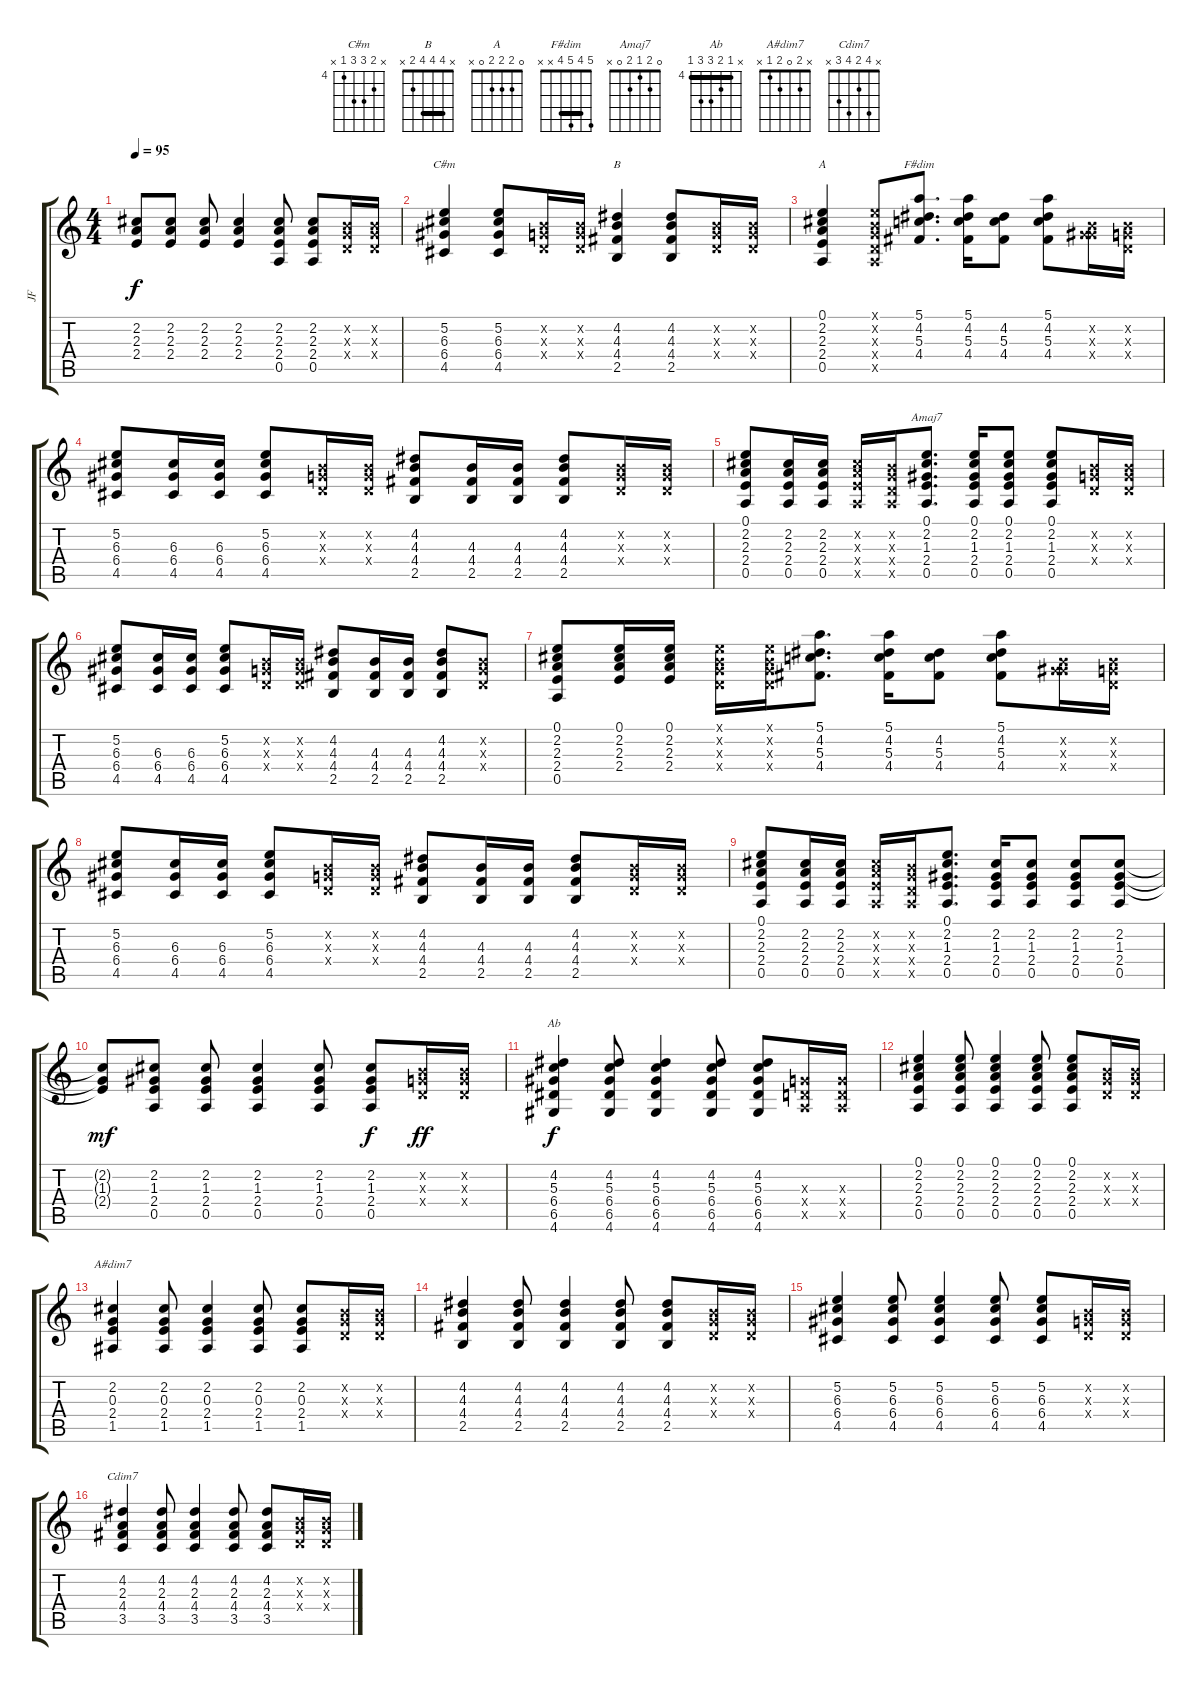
\track ("JF" "JF") {instrument acousticguitarsteel}
\staff {score tabs}
\tuning (E4 B3 G3 D3 A2 E2) {hide}
\chord ("C#m" x 5 6 6 4 x) {firstfret 4}
\chord ("B" x 4 4 4 2 x) {barre 4}
\chord ("A" 0 2 2 2 0 x)
\chord ("F#dim" 5 4 5 4 x x) {barre 4}
\chord ("Amaj7" 0 2 1 2 0 x)
\chord ("Ab" x 4 5 6 6 4) {firstfret 4 barre 4}
\chord ("A#dim7" x 2 0 2 1 x)
\chord ("Cdim7" x 4 2 4 3 x)
\ts (4 4)
\tempo 95
\clef g2
\ks c
(2.2 2.3 2.4).8{dy f} (2.2 2.3 2.4).8 (2.2 2.3 2.4).8 (2.2 2.3 2.4).4 (2.2 2.3 2.4 0.5).8 (2.2 2.3 2.4 0.5).8 (0.2{x} 0.3{x} 0.4{x}).16 (0.2{x} 0.3{x} 0.4{x}).16 |
(5.2 6.3 6.4 4.5).4{ch "C#m"} (5.2 6.3 6.4 4.5).8 (0.2{x} 0.3{x} 0.4{x}).16 (0.2{x} 0.3{x} 0.4{x}).16 (4.2 4.3 4.4 2.5).4{ch "B"} (4.2 4.3 4.4 2.5).8 (0.2{x} 0.3{x} 0.4{x}).16 (0.2{x} 0.3{x} 0.4{x}).16 |
(0.1 2.2 2.3 2.4 0.5).4{ch "A"} (0.1{x} 0.2{x} 0.3{x} 0.4{x} 0.5{x}).8 (5.1 4.2 5.3 4.4).8{d ch "F#dim"} (5.1 4.2 5.3 4.4).16 (4.2 5.3 4.4).8 (5.1 4.2 5.3 4.4).8 (0.2{x} 0.3{x} 6.4{x}).16 (0.2{x} 0.3{x} 0.4{x}).16 |
(5.2 6.3 6.4 4.5).8 (6.3 6.4 4.5).16 (6.3 6.4 4.5).16 (5.2 6.3 6.4 4.5).8 (0.2{x} 0.3{x} 0.4{x}).16 (0.2{x} 0.3{x} 0.4{x}).16 (4.2 4.3 4.4 2.5).8 (4.3 4.4 2.5).16 (4.3 4.4 2.5).16 (4.2 4.3 4.4 2.5).8 (0.2{x} 0.3{x} 0.4{x}).16 (0.2{x} 0.3{x} 0.4{x}).16 |
(0.1 2.2 2.3 2.4 0.5).8 (2.2 2.3 2.4 0.5).16 (2.2 2.3 2.4 0.5).16 (2.2{x} 2.3{x} 2.4{x} 0.5{x}).16 (0.2{x} 0.3{x} 0.4{x} 0.5{x}).16 (0.1 2.2 1.3 2.4 0.5).8{d ch "Amaj7"} (0.1 2.2 1.3 2.4 0.5).16 (0.1 2.2 1.3 2.4 0.5).8 (0.1 2.2 1.3 2.4 0.5).8 (0.2{x} 0.3{x} 0.4{x}).16 (0.2{x} 0.3{x} 0.4{x}).16 |
(5.2 6.3 6.4 4.5).8 (6.3 6.4 4.5).16 (6.3 6.4 4.5).16 (5.2 6.3 6.4 4.5).8 (0.2{x} 0.3{x} 0.4{x}).16 (0.2{x} 0.3{x} 0.4{x}).16 (4.2 4.3 4.4 2.5).8 (4.3 4.4 2.5).16 (4.3 4.4 2.5).16 (4.2 4.3 4.4 2.5).8 (0.2{x} 0.3{x} 0.4{x}).8 |
(0.1 2.2 2.3 2.4 0.5).8 (0.1 2.2 2.3 2.4).16 (0.1 2.2 2.3 2.4).16 (0.1{x} 0.2{x} 0.3{x} 0.4{x}).16 (0.1{x} 0.2{x} 0.3{x} 0.4{x}).16 (5.1 4.2 5.3 4.4).8{d} (5.1 4.2 5.3 4.4).16 (4.2 5.3 4.4).8 (5.1 4.2 5.3 4.4).8 (0.2{x} 0.3{x} 6.4{x}).16 (0.2{x} 0.3{x} 0.4{x}).16 |
(5.2 6.3 6.4 4.5).8 (6.3 6.4 4.5).16 (6.3 6.4 4.5).16 (5.2 6.3 6.4 4.5).8 (0.2{x} 0.3{x} 0.4{x}).16 (0.2{x} 0.3{x} 0.4{x}).16 (4.2 4.3 4.4 2.5).8 (4.3 4.4 2.5).16 (4.3 4.4 2.5).16 (4.2 4.3 4.4 2.5).8 (0.2{x} 0.3{x} 0.4{x}).16 (0.2{x} 0.3{x} 0.4{x}).16 |
(0.1 2.2 2.3 2.4 0.5).8 (2.2 2.3 2.4 0.5).16 (2.2 2.3 2.4 0.5).16 (2.2{x} 2.3{x} 2.4{x} 0.5{x}).16 (0.2{x} 0.3{x} 0.4{x} 0.5{x}).16 (0.1 2.2 1.3 2.4 0.5).8{d} (2.2 1.3 2.4 0.5).16 (2.2 1.3 2.4 0.5).8 (2.2 1.3 2.4 0.5).8 (2.2 1.3 2.4 0.5).8 |
(2.2{t} 1.3{t} 2.4{t}).8{dy mf} (2.2 1.3 2.4 0.5).8 (2.2 1.3 2.4 0.5).8 (2.2 1.3 2.4 0.5).4 (2.2 1.3 2.4 0.5).8 (2.2 1.3 2.4 0.5).8{dy f} (0.2{x} 0.3{x} 0.4{x}).16{dy ff} (0.2{x} 0.3{x} 0.4{x}).16 |
(4.2 5.3 6.4 6.5 4.6).4{ch "Ab" dy f} (4.2 5.3 6.4 6.5 4.6).8 (4.2 5.3 6.4 6.5 4.6).4 (4.2 5.3 6.4 6.5 4.6).8 (4.2 5.3 6.4 6.5 4.6).8 (0.3{x} 0.4{x} 0.5{x}).16 (0.3{x} 0.4{x} 0.5{x}).16 |
(0.1 2.2 2.3 2.4 0.5).4 (0.1 2.2 2.3 2.4 0.5).8 (0.1 2.2 2.3 2.4 0.5).4 (0.1 2.2 2.3 2.4 0.5).8 (0.1 2.2 2.3 2.4 0.5).8 (0.2{x} 0.3{x} 0.4{x}).16 (0.2{x} 0.3{x} 0.4{x}).16 |
(2.2 0.3 2.4 1.5).4{ch "A#dim7"} (2.2 0.3 2.4 1.5).8 (2.2 0.3 2.4 1.5).4 (2.2 0.3 2.4 1.5).8 (2.2 0.3 2.4 1.5).8 (0.2{x} 0.3{x} 0.4{x}).16 (0.2{x} 0.3{x} 0.4{x}).16 |
(4.2 4.3 4.4 2.5).4 (4.2 4.3 4.4 2.5).8 (4.2 4.3 4.4 2.5).4 (4.2 4.3 4.4 2.5).8 (4.2 4.3 4.4 2.5).8 (0.2{x} 0.3{x} 0.4{x}).16 (0.2{x} 0.3{x} 0.4{x}).16 |
(5.2 6.3 6.4 4.5).4 (5.2 6.3 6.4 4.5).8 (5.2 6.3 6.4 4.5).4 (5.2 6.3 6.4 4.5).8 (5.2 6.3 6.4 4.5).8 (0.2{x} 0.3{x} 0.4{x}).16 (0.2{x} 0.3{x} 0.4{x}).16 |
(4.2 2.3 4.4 3.5).4{ch "Cdim7"} (4.2 2.3 4.4 3.5).8 (4.2 2.3 4.4 3.5).4 (4.2 2.3 4.4 3.5).8 (4.2 2.3 4.4 3.5).8 (0.2{x} 0.3{x} 0.4{x}).16 (0.2{x} 0.3{x} 0.4{x}).16
